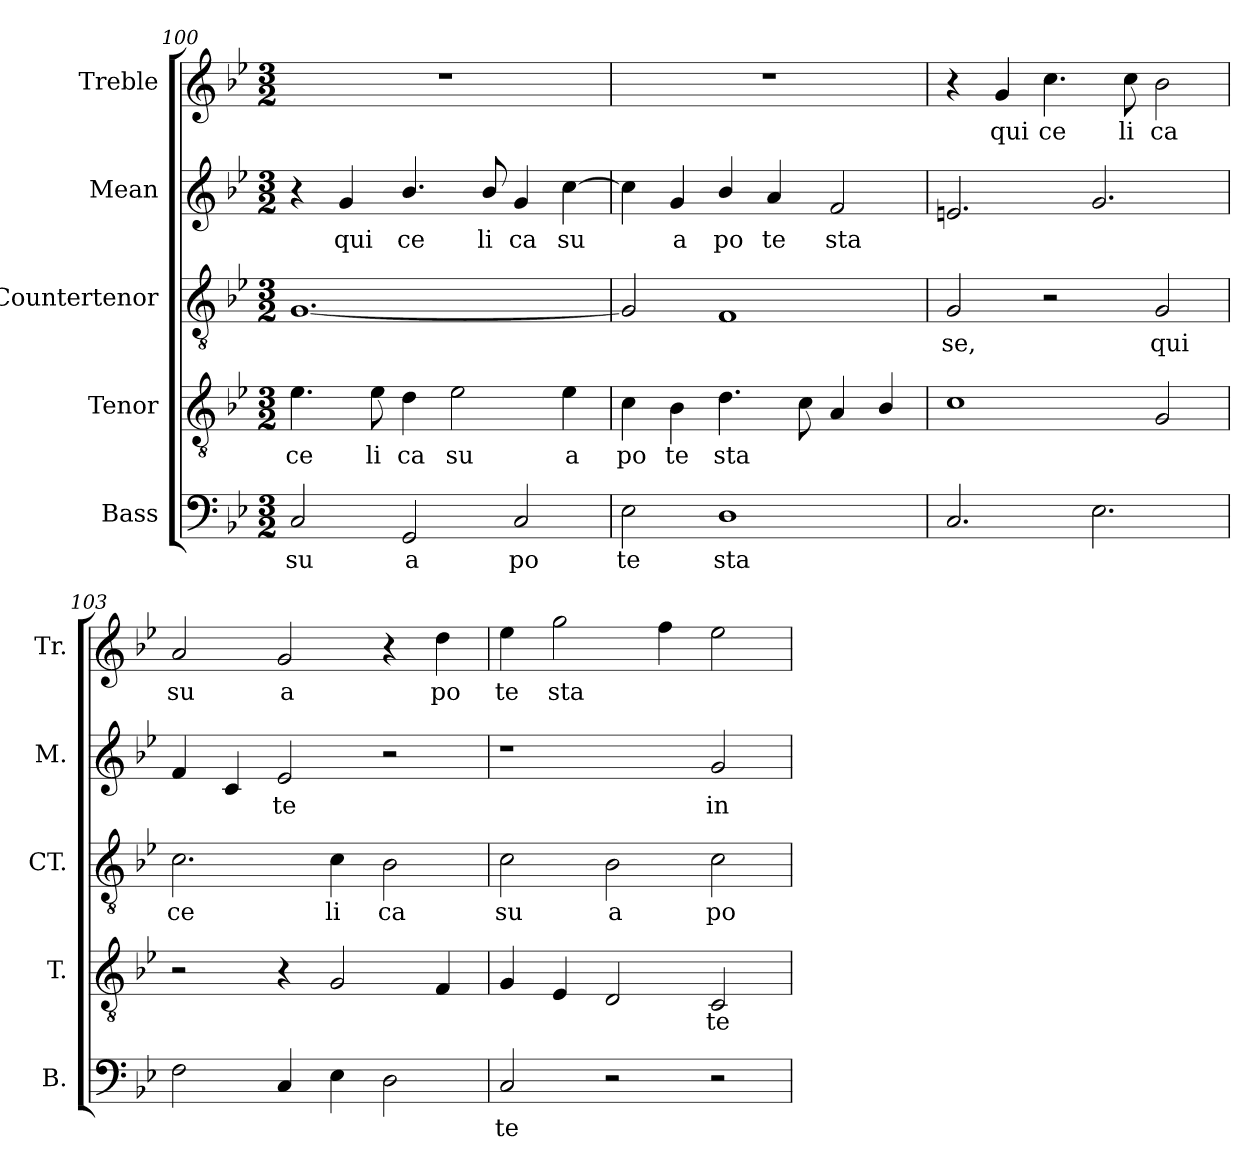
**kern	**text	**kern	**text	**kern	**text	**kern	**text	**kern	**text
*part5	*part5	*part4	*part4	*part3	*part3	*part2	*part2	*part1	*part1
*staff5	*staff5	*staff4	*staff4	*staff3	*staff3	*staff2	*staff2	*staff1	*staff1
*I"Bass	*	*I"Tenor	*	*I"Countertenor	*	*I"Mean	*	*I"Treble	*
*I'B.	*	*I'T.	*	*I'CT.	*	*I'M.	*	*I'Tr.	*
*clefF4	*	*clefGv2	*	*clefGv2	*	*clefG2	*	*clefG2	*
*	*	*ITrd7c12	*	*ITrd7c12	*	*	*	*	*
*k[b-e-]	*	*k[b-e-]	*	*k[b-e-]	*	*k[b-e-]	*	*k[b-e-]	*
*g:	*	*g:	*	*g:	*	*g:	*	*g:	*
*M3/2	*	*M3/2	*	*M3/2	*	*M3/2	*	*M3/2	*
=100	=100	=100	=100	=100	=100	=100	=100	=100	=100
!	!LO:LY:b:color=#000000	!	!	!	!	!	!	!	!
!	!	!	!LO:LY:b:color=#000000	!	!	!	!	!LO:N:vis=1	!
2Ci/	su	4.E-i\	ce	[<1.GGi	.	4r	.	1.r	.
!	!	!	!	!	!	!	!LO:LY:b:color=#000000	!	!
.	.	.	.	.	.	4gi/	qui	.	.
!	!	!	!LO:LY:b:color=#000000	!	!	!	!	!	!
.	.	8E-i\	li	.	.	.	.	.	.
!	!LO:LY:b:color=#000000	!	!	!	!	!	!	!	!
!	!	!	!LO:LY:b:color=#000000	!	!	!	!	!	!
!	!	!	!	!	!	!	!LO:LY:b:color=#000000	!	!
2GGi/	a	4Di\	ca	.	.	4.b-i/	ce	.	.
!	!	!	!LO:LY:b:color=#000000	!	!	!	!	!	!
.	.	2E-i\	su	.	.	.	.	.	.
!	!	!	!	!	!	!	!LO:LY:b:color=#000000	!	!
.	.	.	.	.	.	8b-i/	li	.	.
!	!LO:LY:b:color=#000000	!	!	!	!	!	!	!	!
!	!	!	!	!	!	!	!LO:LY:b:color=#000000	!	!
2Ci/	po	.	.	.	.	4gi/	ca	.	.
!	!	!	!LO:LY:b:color=#000000	!	!	!	!	!	!
!	!	!	!	!	!	!	!LO:LY:b:color=#000000	!	!
.	.	4E-i\	a	.	.	[>4cci\	su	.	.
!!LO:LB:g=z
=101	=101	=101	=101	=101	=101	=101	=101	=101	=101
!	!LO:LY:b:color=#000000	!	!	!	!	!	!	!	!
!	!	!	!LO:LY:b:color=#000000	!	!	!	!	!LO:N:vis=1	!
2E-i\	te	4Ci\	po	2GGi/]	.	4cci\]	.	1.r	.
!	!	!	!LO:LY:b:color=#000000	!	!	!	!	!	!
!	!	!	!	!	!	!	!LO:LY:b:color=#000000	!	!
.	.	4BB-i\	te	.	.	4gi/	a	.	.
!	!LO:LY:b:color=#000000	!	!	!	!	!	!	!	!
!	!	!	!LO:LY:b:color=#000000	!	!	!	!	!	!
!	!	!	!	!	!	!	!LO:LY:b:color=#000000	!	!
1Di	sta	4.Di\	sta	1FFi	.	4b-i/	po	.	.
!	!	!	!	!	!	!	!LO:LY:b:color=#000000	!	!
.	.	.	.	.	.	4ai/	te	.	.
.	.	8Ci\	.	.	.	.	.	.	.
!	!	!	!	!	!	!	!LO:LY:b:color=#000000	!	!
.	.	4AAi/	.	.	.	2fi/	sta	.	.
.	.	4BB-i/	.	.	.	.	.	.	.
=102	=102	=102	=102	=102	=102	=102	=102	=102	=102
!	!	!	!	!	!LO:LY:b:color=#000000	!	!	!	!
2.Ci/	.	1Ci	.	2GGi/	se,	2.eni/	.	4r	.
!	!	!	!	!	!	!	!	!	!LO:LY:b:color=#000000
.	.	.	.	.	.	.	.	4gi/	qui
!	!	!	!	!	!	!	!	!	!LO:LY:b:color=#000000
.	.	.	.	2r	.	.	.	4.cci\	ce
2.E-i\	.	.	.	.	.	2.gi/	.	.	.
!	!	!	!	!	!	!	!	!	!LO:LY:b:color=#000000
.	.	.	.	.	.	.	.	8cci\	li
!	!	!	!	!	!LO:LY:b:color=#000000	!	!	!	!
!	!	!	!	!	!	!	!	!	!LO:LY:b:color=#000000
.	.	2GGi/	.	2GGi/	qui	.	.	2b-i\	ca
=103	=103	=103	=103	=103	=103	=103	=103	=103	=103
!	!	!	!	!	!LO:LY:b:color=#000000	!	!	!	!
!	!	!	!	!	!	!	!	!	!LO:LY:b:color=#000000
2Fi\	.	2r	.	2.Ci\	ce	4fi/	.	2ai/	su
.	.	.	.	.	.	4ci/	.	.	.
!	!	!	!	!	!	!	!LO:LY:b:color=#000000	!	!
!	!	!	!	!	!	!	!	!	!LO:LY:b:color=#000000
4Ci/	.	4r	.	.	.	2e-i/	te	2gi/	a
!	!	!	!	!	!LO:LY:b:color=#000000	!	!	!	!
4E-i\	.	2GGi/	.	4Ci\	li	.	.	.	.
!	!	!	!	!	!LO:LY:b:color=#000000	!	!	!	!
2Di\	.	.	.	2BB-i\	ca	2r	.	4r	.
!	!	!	!	!	!	!	!	!	!LO:LY:b:color=#000000
.	.	4FFi/	.	.	.	.	.	4ddi\	po
=104	=104	=104	=104	=104	=104	=104	=104	=104	=104
!	!LO:LY:b:color=#000000	!	!	!	!	!	!	!	!
!	!	!	!	!	!LO:LY:b:color=#000000	!	!	!	!
!	!	!	!	!	!	!	!	!	!LO:LY:b:color=#000000
2Ci/	te	4GGi/	.	2Ci\	su	1r	.	4ee-i\	te
!	!	!	!	!	!	!	!	!	!LO:LY:b:color=#000000
.	.	4EE-i/	.	.	.	.	.	2ggi\	sta
!	!	!	!	!	!LO:LY:b:color=#000000	!	!	!	!
2r	.	2DDi/	.	2BB-i\	a	.	.	.	.
.	.	.	.	.	.	.	.	4ffi\	.
!	!	!	!LO:LY:b:color=#000000	!	!	!	!	!	!
!	!	!	!	!	!LO:LY:b:color=#000000	!	!	!	!
!	!	!	!	!	!	!	!LO:LY:b:color=#000000	!	!
2r	.	2CCi/	te	2Ci\	po	2gi/	in	2ee-i\	.
=	=	=	=	=	=	=	=	=	=
*-	*-	*-	*-	*-	*-	*-	*-	*-	*-
